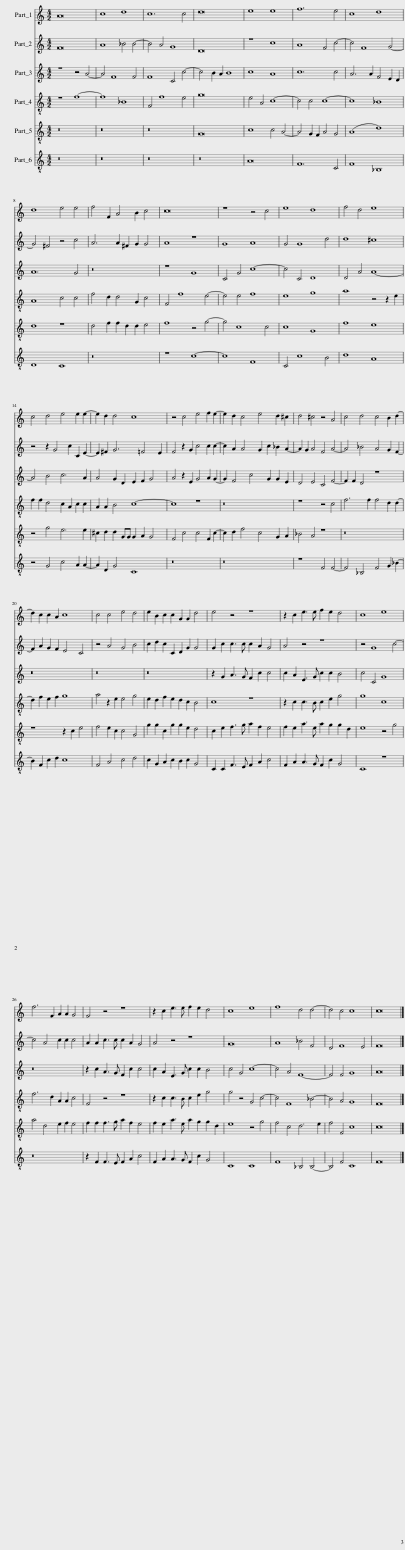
X:1
%%score 1 2 3 4 5 6
L:1/8
M:4/2
I:linebreak $
K:C
V:1 treble
V:2 treble
V:3 treble
V:4 treble-8
V:5 treble-8
V:6 treble-8
V:1
 A16 | c8 d8 | c12 c4 | d16 | e8 e8 | %5
 f12 e4 | c8 d8 |$ d8 e4 e4 | f4 F2 A4 B2 c4 | c16 | %10
 z8 z4 c4 | e8 d8 | f4 d4 e8 |$ c4 d4 e4 e2 e2- | e2 d2 d4 c8 | %15
 z4 c4 e4 f2 e2- | e2 d2 c4 e4 d2 ^c2 | d4 ^c4 z4 A4 | c4 d4 c4 B2 d2- |$ d2 c2 c2 A2 c8 | %20
 c4 c4 e4 d4 | e2 B2 c2 c2 G2 G2 d4 | e4 z4 z8 | z2 c2 e3 e f2 e2 d4 | c8 e8 |$ %25
 f6 F2 A2 A2 G4 | F4 z4 z8 | z2 c2 e3 e f2 e2 d4 | c8 e8 | f8 d4 d4- | %30
 d4 c4 c8 | c16 |] %32
V:2
 F16 | A8 _B4 B4- | B4 A4 G8 | D16 | z8 c8 | %5
 A8 F4 c4- | c4 F8 G4- |$ G4 ^F4 z4 c4 | A6 A2 ^F2 G2 G4 | A8 z8 | %10
 G8 A8 | G4 G8 d4 | d8 ^c8 |$ z4 z2 G4 c2 C2 E2- | E2 ^F2 G6 =F4 E2 | %15
 F4 z2 G2 c4 c2 c2- | c2 A2 A4 G2 c2 _B2 A2- | A2 G2 A4 F4 A4- | A4 _B4 A4 G2 F2- |$ F2 A2 G2 F2 E4 C4 | %20
 z4 A4 G4 B4 | c2 d2 c2 C2 D2 G2 G4 | G2 c2 c3 c c2 A2 G4 | A4 z4 z8 | z4 G8 c4- |$ %25
 c4 A4 c2 c2 c4 | A2 A2 c3 c c2 A2 G4 | A4 z4 z8 | G16 | A8 _B4 F4 | %30
 D4 F8 E4 | F16 |] %32
V:3
 z8 z4 A4- | A4 F8 F4 | F8 C4 c4- | c4 B2 A2 B8 | c8 A8 | %5
 c12 c4 | A6 A2 F4 E2 D2 |$ A12 G4 | z16 | z8 G8 | %10
 C4 G4 c8- | c4 C4 D8 | D4 A4 A8- |$ A4 B4 c6 A2 | A4 G2 D2 E2 F2 G4 | %15
 A4 z2 E2 G4 A2 G2- | G2 F4 c4 G2 G2 E2 | D4 E4 C4 F4- | F2 F2 D4 z8 |$ z16 | %20
 z16 | z16 | z2 G2 A3 G F2 c2 c4 | c2 A2 E3 G c2 c2 B4 | c4 C4 G8 |$ %25
 z16 | z2 c2 A3 G F2 c2 c4 | c2 A2 E3 G c2 c2 B4 | c4 G4 c8- | c4 A4 F8- | %30
 F4 F4 G8 | A16 |] %32
V:4
 z8 f8- | f8 _B8 | F4 f8 e4 | g16 | e4 A4 c8- | %5
 c4 c4 c8- | c8 _B8 |$ A8 c4 c4 | f4 d2 d4 G2 c4 | F4 f8 e4- | %10
 e4 e4 f8 | e8 g8 | a8 z4 z2 e2 |$ f2 f2 d4 c2 A2 c2 c2 | A2 A2 B4 c8- | %15
 c8 z8 | z16 | z8 z4 c4 | f6 f2 f4 d2 d2- |$ d2 f2 e2 f2 g8 | %20
 a4 z2 e2 e4 g4 | e2 d2 f2 e2 d2 c2 B4 | c8 z8 | z2 c2 c3 B c2 e2 g4 | g8 c8 |$ %25
 f6 d2 A2 A2 c4 | F4 z4 z8 | z2 c2 c3 B c2 e2 g4 | g4 z4 G4 c4- | c4 F8 _B4- | %30
 B4 A4 G8 | F16 |] %32
V:5
 z16 | z16 | z16 | G16 | c8 c4 A4- | %5
 A4 G2 F2 A4 G4 | (A8 d8) |$ d8 z8 | d4 f2 f2 d2 d2 e4 | f8 z4 g4- | %10
 g4 c8 c4 | c8 G8 | f8 e8 |$ z4 g4 e6 e2 | ^c2 d2 d2 GG G2 A2 G4 | %15
 F4 c4 c4 F2 c2- | c2 d2 f4 c4 G2 A2 | _B4 A4 z8 | z16 |$ z8 z2 c2 e4 | %20
 f4 e2 c2 c4 G4 | g2 g2 c2 g2 g2 e2 d4 | c2 e2 f3 g a2 f2 e4 | f2 e2 a3 e a2 g2 g2 d2 | e8 z4 g4 |$ %25
 a4 d4 e2 f2 e4 | f2 f2 f3 g a2 f2 e4 | f2 e2 a3 e a2 g2 g2 d2 | e8 z4 g4 | f4 c4 d6 e2 | %30
 f4 F4 c8 | c16 |] %32
V:6
 z16 | z16 | z16 | z16 | A16 | %5
 F12 C4 | F8 _B,8 |$ D8 C8 | z16 | z8 c8- | %10
 c8 F8 | C4 c8 B4 | d8 A8 |$ z4 G4 c4 A2 A2- | A2 D2 G4 C8 | %15
 z16 | z16 | z8 F4 F4- | F4 _B,4 F4 G2 _B2- |$ B2 F2 c2 d2 c8 | %20
 F4 A4 c4 d4 | c2 G2 A2 c2 B2 c2 G4 | C2 C2 F3 E F2 A2 c4 | F2 A2 A3 G F2 c2 G4 | C8 z8 |$ %25
 z16 | z2 F2 F3 E F2 A2 c4 | F2 A2 A3 G F2 c2 G4 | C8 C8 | F8 _B,4 B,4- | %30
 B,4 F4 C8 | F16 |] %32
